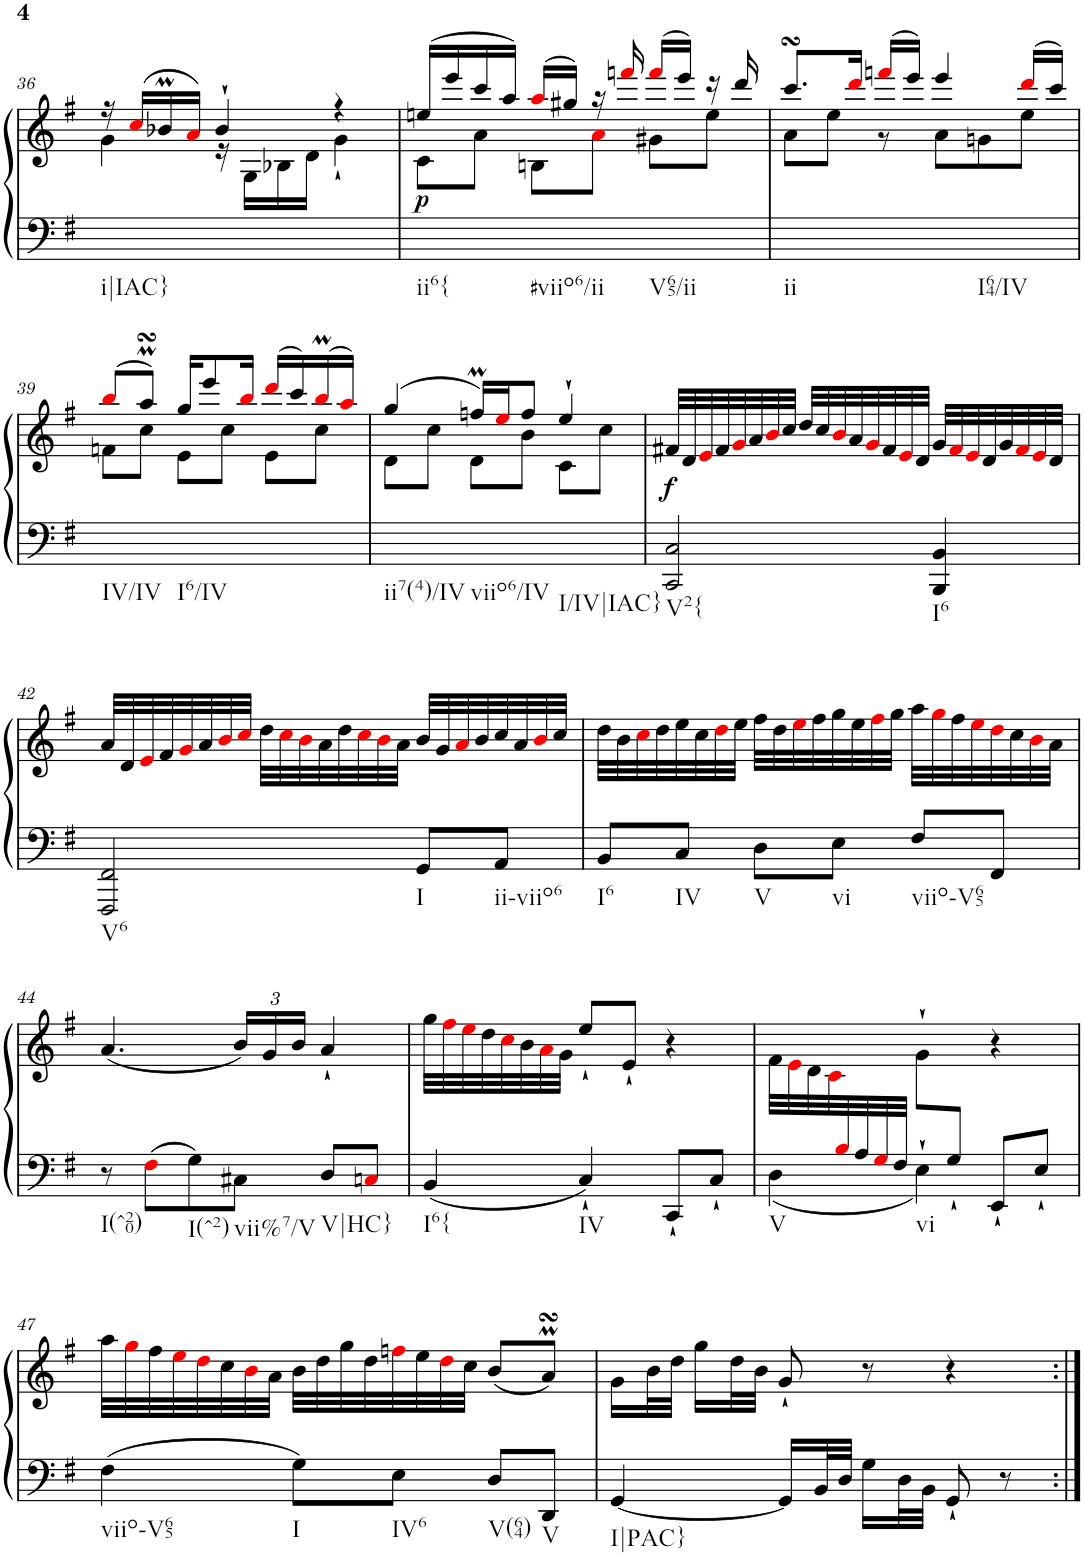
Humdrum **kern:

**kern	**kern	**dynam
*part1	*part1	*part1
*staff2	*staff1	*staff1/2
*I"Harpsichord	*	*
*I'Hch.	*	*
!!LO:PB:g=z
*clefF4	*clefG2	*
*k[f#]	*k[f#]	*
*G:	*G:	*
*M3/4	*M3/4	*
=36	=36	=36
*	*^	*
!LO:TX:b:t=i|IAC}	!	!	!
2.ryy	16r	4g\	.
.	(>16cci/LL	.	.
.	16b-XM/	.	.
.	16ai/JJ)	.	.
.	4b-`/	16r	.
.	.	16G\LL	.
.	.	16B-X\	.
.	.	16d\JJ	.
.	4r	4g`\	.
=37	=37	=37	=37
!LO:TX:b:t=ii6{	!	!	!
!LO:TX:b:t=#viio6/ii	!	!	!
!LO:TX:b:t=V65/ii	!	!	!
!	!	!	!LO:DY:b
2.ryy	(>16een/LL	8c\L	p
.	16eee/	.	.
.	16ccc/	8a\J	.
.	16aa/JJ)	.	.
.	(>16aai/LL	8Bn\L	.
.	16gg#X/JJ)	.	.
.	16r	8ai\J	.
.	16fffni/	.	.
.	(>16fffi/LL	8g#X\L	.
.	16eee/JJ)	.	.
.	16r	8ee\J	.
.	16ddd/	.	.
=38	=38	=38	=38
!LO:TX:b:t=ii	!	!	!
!LO:TX:b:t=I64/IV	!	!	!
2.ryy	8.cccsSSs/L	8a\L	.
.	.	8ee\J	.
.	16dddi/Jk	.	.
.	(>16fffni/LL	8r	.
.	16eee/JJ)	.	.
.	4eee/	8a\L	.
.	.	8gn\	.
.	(>16dddi/LL	8ee\J	.
.	16ccc/JJ)	.	.
!!LO:LB:g=z	!!
=39	=39	=39	=39
!LO:TX:b:t=IV/IV	!	!	!
!LO:TX:b:t=I6/IV	!	!	!
2.ryy	(>8bbi/L	8fn\L	.
.	8aaMsSSS/J)	8cc\J	.
.	16gg/KL	8e\L	.
.	8eee/	.	.
.	.	8cc\J	.
.	16bbi/Jk	.	.
.	(>16dddi/LL	8e\L	.
.	16ccc/)	.	.
.	(>16bbmi/	8cc\J	.
.	16aai/JJ)	.	.
=40	=40	=40	=40
!LO:TX:b:t=ii7(4)/IV	!	!	!
!LO:TX:b:t=viio6/IV	!	!	!
!LO:TX:b:t=I/IV|IAC}	!	!	!
2.ryy	(>4gg/	8d\L	.
.	.	8cc\J	.
.	16ffnM/LL)	8d\L	.
.	16eei/J	.	.
.	8ff/J	8b\J	.
.	4ee`/	8c\L	.
.	.	8cc\J	.
=41	=41	=41	=41
!LO:TX:b:t=V2{	!	!	!
!	!	!	!LO:DY:b
*	*v	*v	*
2CC/ 2C/	32f#X/LLL	f
.	32d/	.
.	32ei/	.
.	32f#/	.
.	32gi/	.
.	32a/	.
.	32bi/	.
.	32cc/JJJ	.
.	32dd/LLL	.
.	32cc/	.
.	32bi/	.
.	32a/	.
.	32gi/	.
.	32f#/	.
.	32ei/	.
.	32d/JJJ	.
!LO:TX:b:t=I6	!	!
4BBB/ 4BB/	32g/LLL	.
.	32f#i/	.
.	32ei/	.
.	32d/	.
.	32g/	.
.	32f#i/	.
.	32ei/	.
.	32d/JJJ	.
!!LO:LB:g=z
=42	=42	=42
!LO:TX:b:t=V6	!	!
2FFF#/ 2FF#/	32a/LLL	.
.	32d/	.
.	32ei/	.
.	32f#/	.
.	32gi/	.
.	32a/	.
.	32bi/	.
.	32cci/JJJ	.
.	32dd\LLL	.
.	32cci\	.
.	32bi\	.
.	32a\	.
.	32dd\	.
.	32cci\	.
.	32bi\	.
.	32a\JJJ	.
!LO:TX:b:t=I	!	!
8GG/L	32b/LLL	.
.	32g/	.
.	32ai/	.
.	32b/	.
!LO:TX:b:t=ii-viio6	!	!
8AA/J	32cc/	.
.	32a/	.
.	32bi/	.
.	32cc/JJJ	.
=43	=43	=43
!LO:TX:b:t=I6	!	!
8BB/L	32dd\LLL	.
.	32b\	.
.	32cci\	.
.	32dd\	.
!LO:TX:b:t=IV	!	!
8C/J	32ee\	.
.	32cc\	.
.	32ddi\	.
.	32ee\JJJ	.
!LO:TX:b:t=V	!	!
8D\L	32ff#\LLL	.
.	32dd\	.
.	32eei\	.
.	32ff#\	.
!LO:TX:b:t=vi	!	!
8E\J	32gg\	.
.	32ee\	.
.	32ff#i\	.
.	32gg\JJJ	.
!LO:TX:b:t=viio-V65	!	!
8F#/L	32aa\LLL	.
.	32ggi\	.
.	32ff#\	.
.	32eei\	.
8FF#/J	32ddi\	.
.	32cc\	.
.	32bi\	.
.	32a\JJJ	.
!!LO:LB:g=z
=44	=44	=44
!LO:TX:b:t=I(^20)	!	!
8r	(<4.a/	.
8F#i\L	.	.
!LO:TX:b:t=I(^2)	!	!
8G\	.	.
*	*Xbrackettup	*
!LO:TX:b:t=vii%7/V	!	!
8C#X\J	24b/LL)	.
.	24g/	.
.	24b/JJ	.
!LO:TX:b:t=V|HC}	!	!
8D/L	4a`/	.
8Cni/J	.	.
=45	=45	=45
!LO:TX:b:t=I6{	!	!
4BB/	32gg\LLL	.
.	32ff#i\	.
.	32eei\	.
.	32dd\	.
.	32cci\	.
.	32b\	.
.	32ai\	.
.	32g\JJJ	.
!LO:TX:b:t=IV	!	!
4C`/	8ee`/L	.
.	8e`/J	.
8CC`/L	4r	.
8C`/J	.	.
=46	=46	=46
*^	*	*
!LO:TX:b:t=V	!	!	!
8ryy	4D\	32f#\LLL	.
.	.	32ei\	.
.	.	32d\	.
.	.	32ci\	.
32Bi/	.	8ryy	.
32A/	.	.	.
32Gi/	.	.	.
32F#/JJJ	.	.	.
!LO:TX:b:t=vi	!	!	!
8ryy	4E`\	8g`\L	.
8G`/J	.	8ryy	.
4ryy	8EE`/L	4r	.
.	8E`/J	.	.
!!LO:LB:g=z
=47	=47	=47	=47
!LO:TX:b:t=viio-V65	!	!	!
*v	*v	*	*
4F#\	32aa\LLL	.
.	32ggi\	.
.	32ff#\	.
.	32eei\	.
.	32ddi\	.
.	32cc\	.
.	32bi\	.
.	32a\JJJ	.
!LO:TX:b:t=I	!	!
8G\L	32b\LLL	.
.	32dd\	.
.	32gg\	.
.	32dd\	.
!LO:TX:b:t=IV6	!	!
8E\J	32ffni\	.
.	32ee\	.
.	32ddi\	.
.	32cc\JJJ	.
!LO:TX:b:t=V(64)	!	!
8D/L	(<8b/L	.
!LO:TX:b:t=V	!	!
8DD/J	8aMsSSS/J)	.
=48	=48	=48
!LO:TX:b:t=I|PAC}	!	!
[4GG/	16g\LL	.
.	32b\L	.
.	32dd\JJJ	.
.	16gg\LL	.
.	32dd\L	.
.	32b\JJJ	.
16GG/LL]	8g`/	.
32BB/L	.	.
32D/JJJ	.	.
16G\LL	8r	.
32D\L	.	.
32BB\JJJ	.	.
8GG`/	4r	.
8r	.	.
=:|!	=:|!	=:|!
*-	*-	*-
